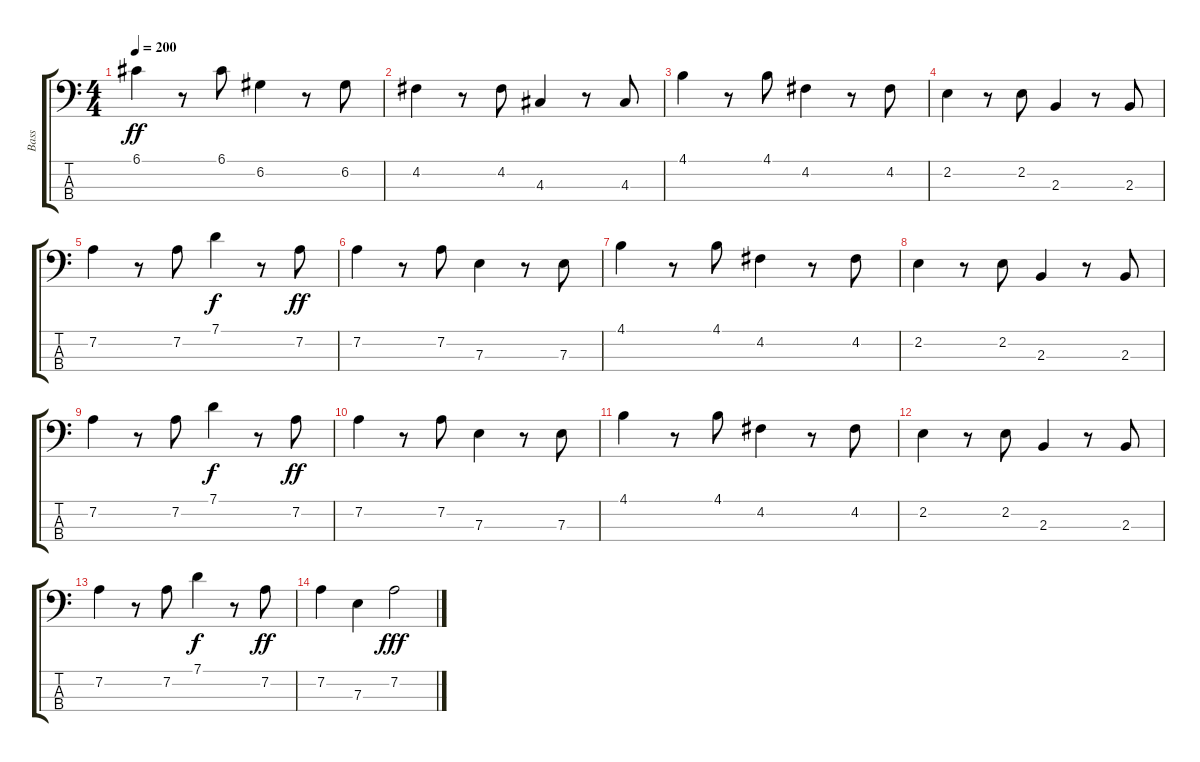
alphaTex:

\track ("Bass" "Bass") {instrument acousticbass}
\staff {score tabs}
\tuning (G2 D2 A1 E1) {hide}
\ts (4 4)
\tempo 200
\clef f4
\ks c
6.1.4{dy ff} r.8 6.1.8 6.2.4 r.8 6.2.8 |
4.2.4 r.8 4.2.8 4.3.4 r.8 4.3.8 |
4.1.4 r.8 4.1.8 4.2.4 r.8 4.2.8 |
2.2.4 r.8 2.2.8 2.3.4 r.8 2.3.8 |
7.2.4 r.8 7.2.8 7.1.4{dy f} r.8 7.2.8{dy ff} |
7.2.4 r.8 7.2.8 7.3.4 r.8 7.3.8 |
4.1.4 r.8 4.1.8 4.2.4 r.8 4.2.8 |
2.2.4 r.8 2.2.8 2.3.4 r.8 2.3.8 |
7.2.4 r.8 7.2.8 7.1.4{dy f} r.8 7.2.8{dy ff} |
7.2.4 r.8 7.2.8 7.3.4 r.8 7.3.8 |
4.1.4 r.8 4.1.8 4.2.4 r.8 4.2.8 |
2.2.4 r.8 2.2.8 2.3.4 r.8 2.3.8 |
7.2.4 r.8 7.2.8 7.1.4{dy f} r.8 7.2.8{dy ff} |
7.2.4 7.3.4 7.2.2{dy fff}
